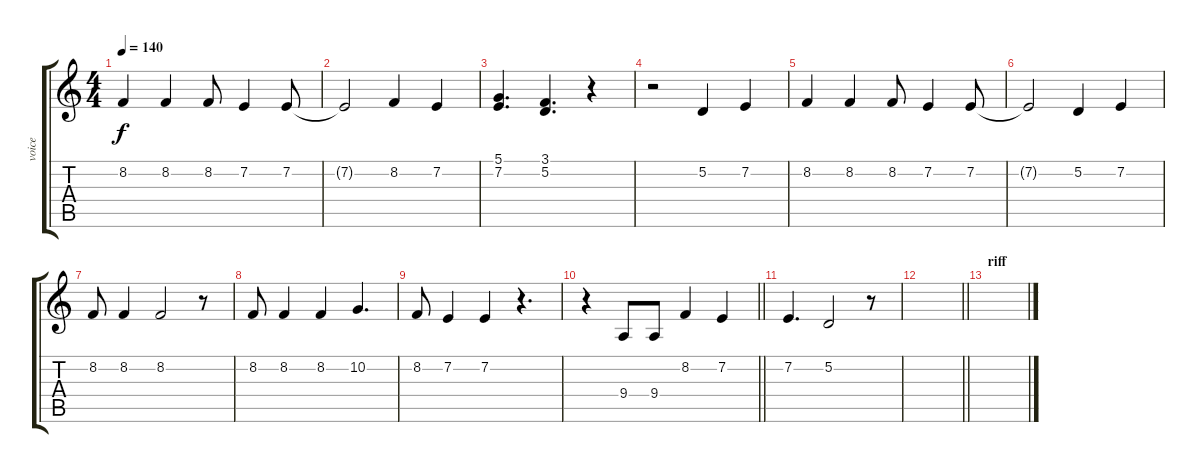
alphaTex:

\track ("voice" "voice") {instrument lead6voice}
\staff {score tabs}
\tuning (D4 A3 F3 C3 G2 D2) {hide}
\ts (4 4)
\tempo 140
\clef g2
\ks c
8.2.4{dy f} 8.2.4 8.2.8 7.2.4 7.2.8 |
7.2{t}.2 8.2.4 7.2.4 |
(5.1 7.2).4{d} (3.1 5.2).4{d} r.4 |
r.2 5.2.4 7.2.4 |
8.2.4 8.2.4 8.2.8 7.2.4 7.2.8 |
7.2{t}.2 5.2.4 7.2.4 |
8.2.8 8.2.4 8.2.2 r.8 |
8.2.8 8.2.4 8.2.4 10.2.4{d} |
8.2.8 7.2.4 7.2.4 r.4{d} |
\barLineRight lightlight
r.4 9.4.8 9.4.8 8.2.4 7.2.4 |
7.2.4{d} 5.2.2 r.8 |
\barLineRight lightlight
|
\section ("" "riff")
